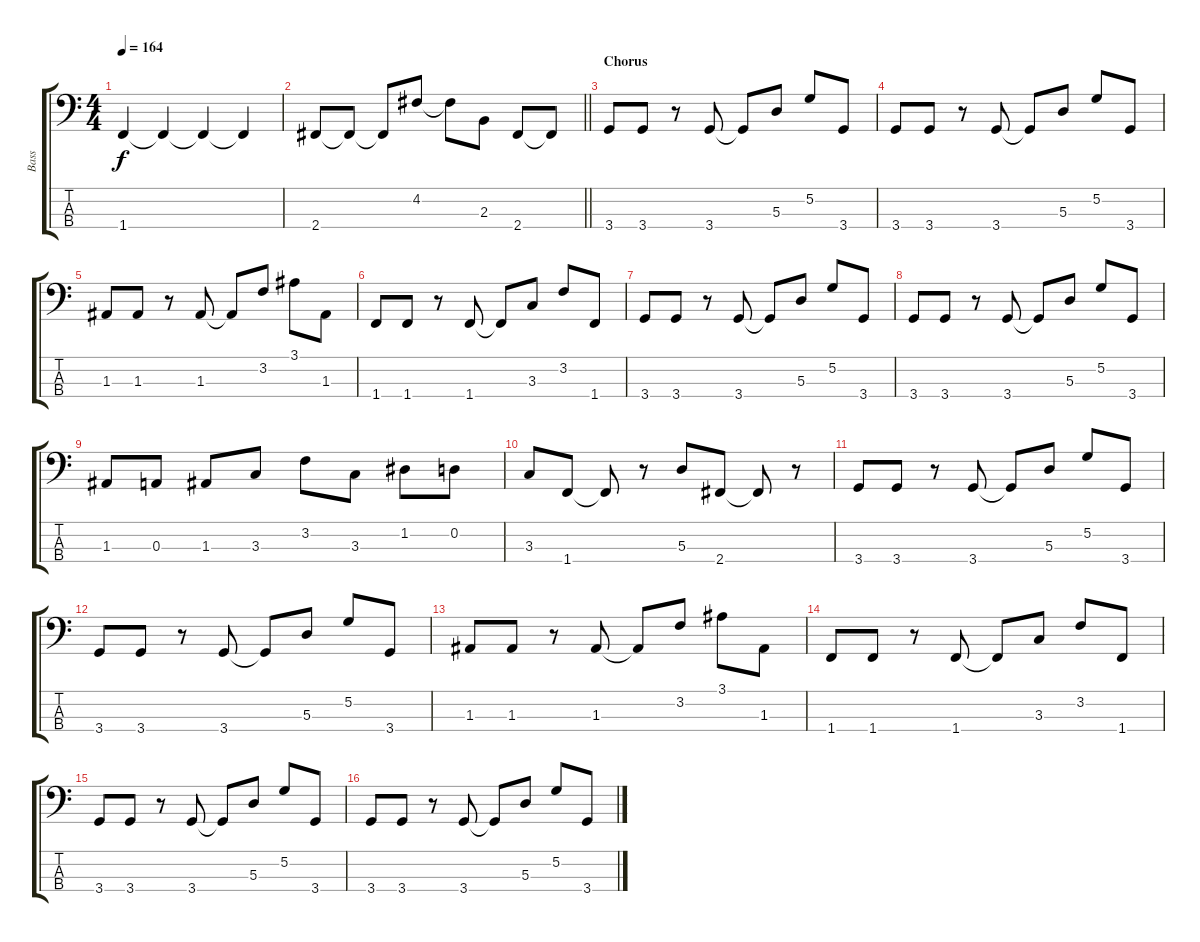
\track ("Bass" "Bass") {instrument electricbassfinger}
\staff {score tabs}
\tuning (G2 D2 A1 E1) {hide}
\ts (4 4)
\tempo 164
\clef f4
\ks c
1.4.4{dy f} 1.4{t}.4 1.4{t}.4 1.4{t}.4 |
\barLineRight lightlight
2.4.8 2.4{t}.8 2.4{t}.8 4.2.8 4.2{t}.8 2.3.8 2.4.8 2.4{t}.8 |
\section ("" "Chorus")
3.4.8 3.4.8 r.8 3.4.8 3.4{t}.8 5.3.8 5.2.8 3.4.8 |
3.4.8 3.4.8 r.8 3.4.8 3.4{t}.8 5.3.8 5.2.8 3.4.8 |
1.3.8 1.3.8 r.8 1.3.8 1.3{t}.8 3.2.8 3.1.8 1.3.8 |
1.4.8 1.4.8 r.8 1.4.8 1.4{t}.8 3.3.8 3.2.8 1.4.8 |
3.4.8 3.4.8 r.8 3.4.8 3.4{t}.8 5.3.8 5.2.8 3.4.8 |
3.4.8 3.4.8 r.8 3.4.8 3.4{t}.8 5.3.8 5.2.8 3.4.8 |
1.3.8 0.3.8 1.3.8 3.3.8 3.2.8 3.3.8 1.2.8 0.2.8 |
3.3.8 1.4.8 1.4{t}.8 r.8 5.3.8 2.4.8 2.4{t}.8 r.8 |
3.4.8 3.4.8 r.8 3.4.8 3.4{t}.8 5.3.8 5.2.8 3.4.8 |
3.4.8 3.4.8 r.8 3.4.8 3.4{t}.8 5.3.8 5.2.8 3.4.8 |
1.3.8 1.3.8 r.8 1.3.8 1.3{t}.8 3.2.8 3.1.8 1.3.8 |
1.4.8 1.4.8 r.8 1.4.8 1.4{t}.8 3.3.8 3.2.8 1.4.8 |
3.4.8 3.4.8 r.8 3.4.8 3.4{t}.8 5.3.8 5.2.8 3.4.8 |
3.4.8 3.4.8 r.8 3.4.8 3.4{t}.8 5.3.8 5.2.8 3.4.8
